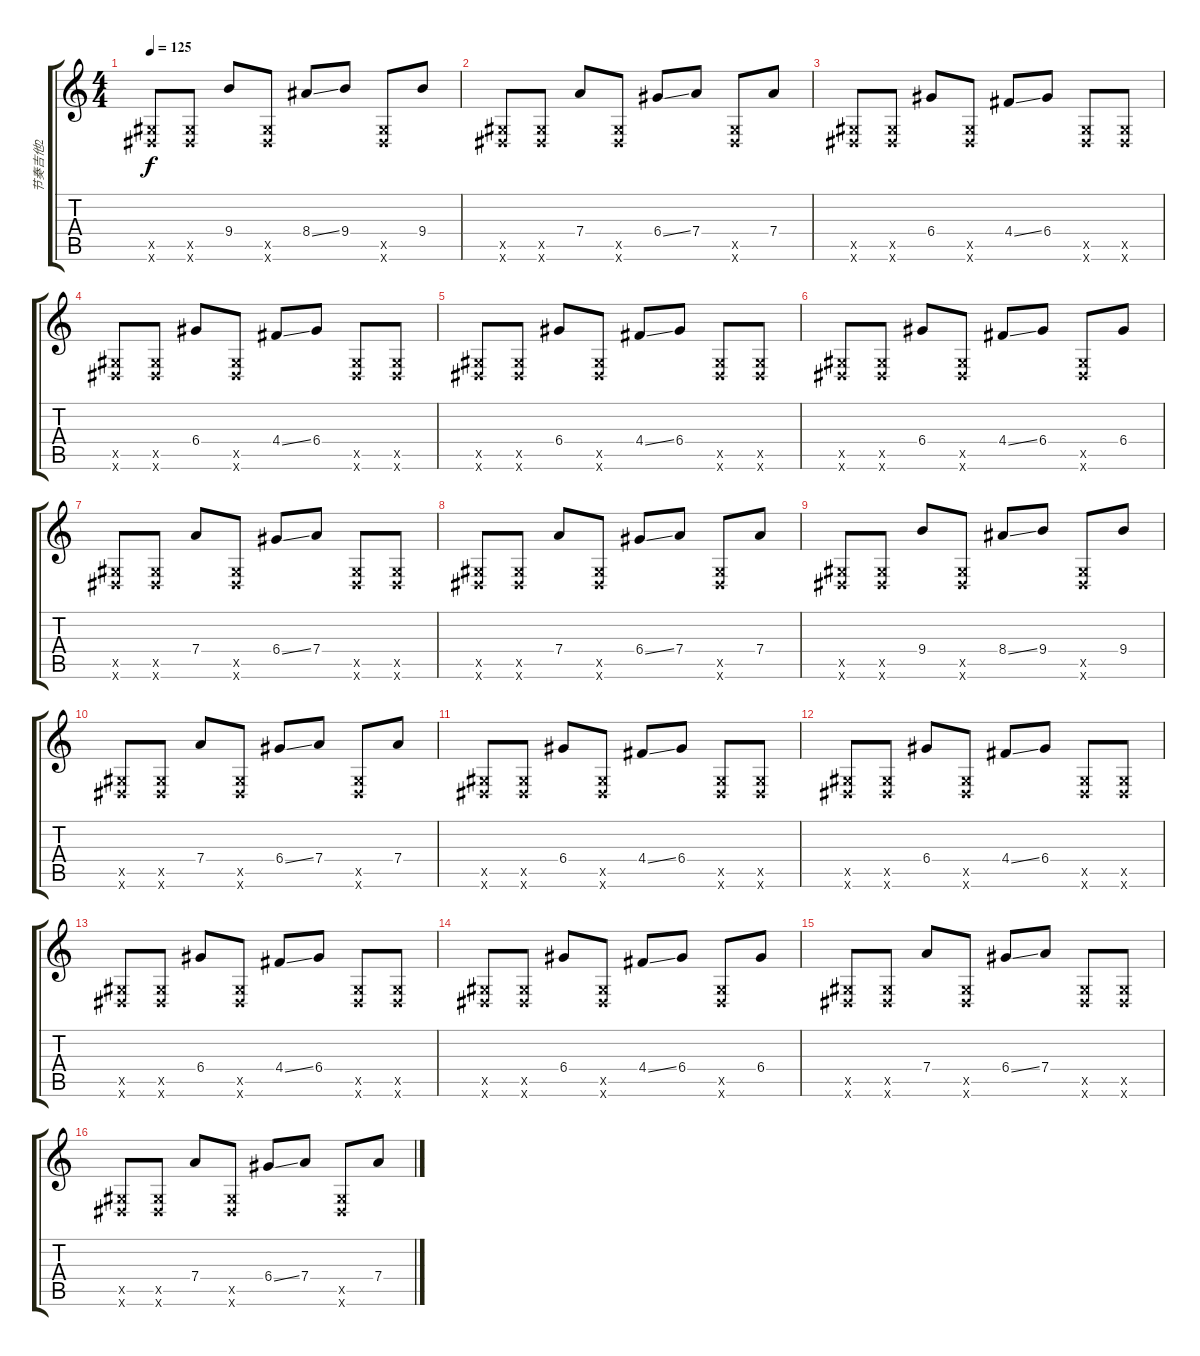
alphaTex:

\track ("节奏吉他2" "节奏吉他2") {instrument distortionguitar}
\staff {score tabs}
\tuning (E4 B3 G3 D3 A2 E2) {hide}
\ts (4 4)
\tempo 125
\clef g2
\ks c
(-1.5{x} -1.6{x}).8{dy f} (-1.5{x} -1.6{x}).8 9.4.8 (-1.5{x} -1.6{x}).8 8.4{ss}.8 9.4.8 (-1.5{x} -1.6{x}).8 9.4.8 |
(-1.5{x} -1.6{x}).8 (-1.5{x} -1.6{x}).8 7.4.8 (-1.5{x} -1.6{x}).8 6.4{ss}.8 7.4.8 (-1.5{x} -1.6{x}).8 7.4.8 |
(-1.5{x} -1.6{x}).8 (-1.5{x} -1.6{x}).8 6.4.8 (-1.5{x} -1.6{x}).8 4.4{ss}.8 6.4.8 (-1.5{x} -1.6{x}).8 (-1.5{x} -1.6{x}).8 |
(-1.5{x} -1.6{x}).8 (-1.5{x} -1.6{x}).8 6.4.8 (-1.5{x} -1.6{x}).8 4.4{ss}.8 6.4.8 (-1.5{x} -1.6{x}).8 (-1.5{x} -1.6{x}).8 |
(-1.5{x} -1.6{x}).8 (-1.5{x} -1.6{x}).8 6.4.8 (-1.5{x} -1.6{x}).8 4.4{ss}.8 6.4.8 (-1.5{x} -1.6{x}).8 (-1.5{x} -1.6{x}).8 |
(-1.5{x} -1.6{x}).8 (-1.5{x} -1.6{x}).8 6.4.8 (-1.5{x} -1.6{x}).8 4.4{ss}.8 6.4.8 (-1.5{x} -1.6{x}).8 6.4.8 |
(-1.5{x} -1.6{x}).8 (-1.5{x} -1.6{x}).8 7.4.8 (-1.5{x} -1.6{x}).8 6.4{ss}.8 7.4.8 (-1.5{x} -1.6{x}).8 (-1.5{x} -1.6{x}).8 |
(-1.5{x} -1.6{x}).8 (-1.5{x} -1.6{x}).8 7.4.8 (-1.5{x} -1.6{x}).8 6.4{ss}.8 7.4.8 (-1.5{x} -1.6{x}).8 7.4.8 |
(-1.5{x} -1.6{x}).8 (-1.5{x} -1.6{x}).8 9.4.8 (-1.5{x} -1.6{x}).8 8.4{ss}.8 9.4.8 (-1.5{x} -1.6{x}).8 9.4.8 |
(-1.5{x} -1.6{x}).8 (-1.5{x} -1.6{x}).8 7.4.8 (-1.5{x} -1.6{x}).8 6.4{ss}.8 7.4.8 (-1.5{x} -1.6{x}).8 7.4.8 |
(-1.5{x} -1.6{x}).8 (-1.5{x} -1.6{x}).8 6.4.8 (-1.5{x} -1.6{x}).8 4.4{ss}.8 6.4.8 (-1.5{x} -1.6{x}).8 (-1.5{x} -1.6{x}).8 |
(-1.5{x} -1.6{x}).8 (-1.5{x} -1.6{x}).8 6.4.8 (-1.5{x} -1.6{x}).8 4.4{ss}.8 6.4.8 (-1.5{x} -1.6{x}).8 (-1.5{x} -1.6{x}).8 |
(-1.5{x} -1.6{x}).8 (-1.5{x} -1.6{x}).8 6.4.8 (-1.5{x} -1.6{x}).8 4.4{ss}.8 6.4.8 (-1.5{x} -1.6{x}).8 (-1.5{x} -1.6{x}).8 |
(-1.5{x} -1.6{x}).8 (-1.5{x} -1.6{x}).8 6.4.8 (-1.5{x} -1.6{x}).8 4.4{ss}.8 6.4.8 (-1.5{x} -1.6{x}).8 6.4.8 |
(-1.5{x} -1.6{x}).8 (-1.5{x} -1.6{x}).8 7.4.8 (-1.5{x} -1.6{x}).8 6.4{ss}.8 7.4.8 (-1.5{x} -1.6{x}).8 (-1.5{x} -1.6{x}).8 |
(-1.5{x} -1.6{x}).8 (-1.5{x} -1.6{x}).8 7.4.8 (-1.5{x} -1.6{x}).8 6.4{ss}.8 7.4.8 (-1.5{x} -1.6{x}).8 7.4.8
